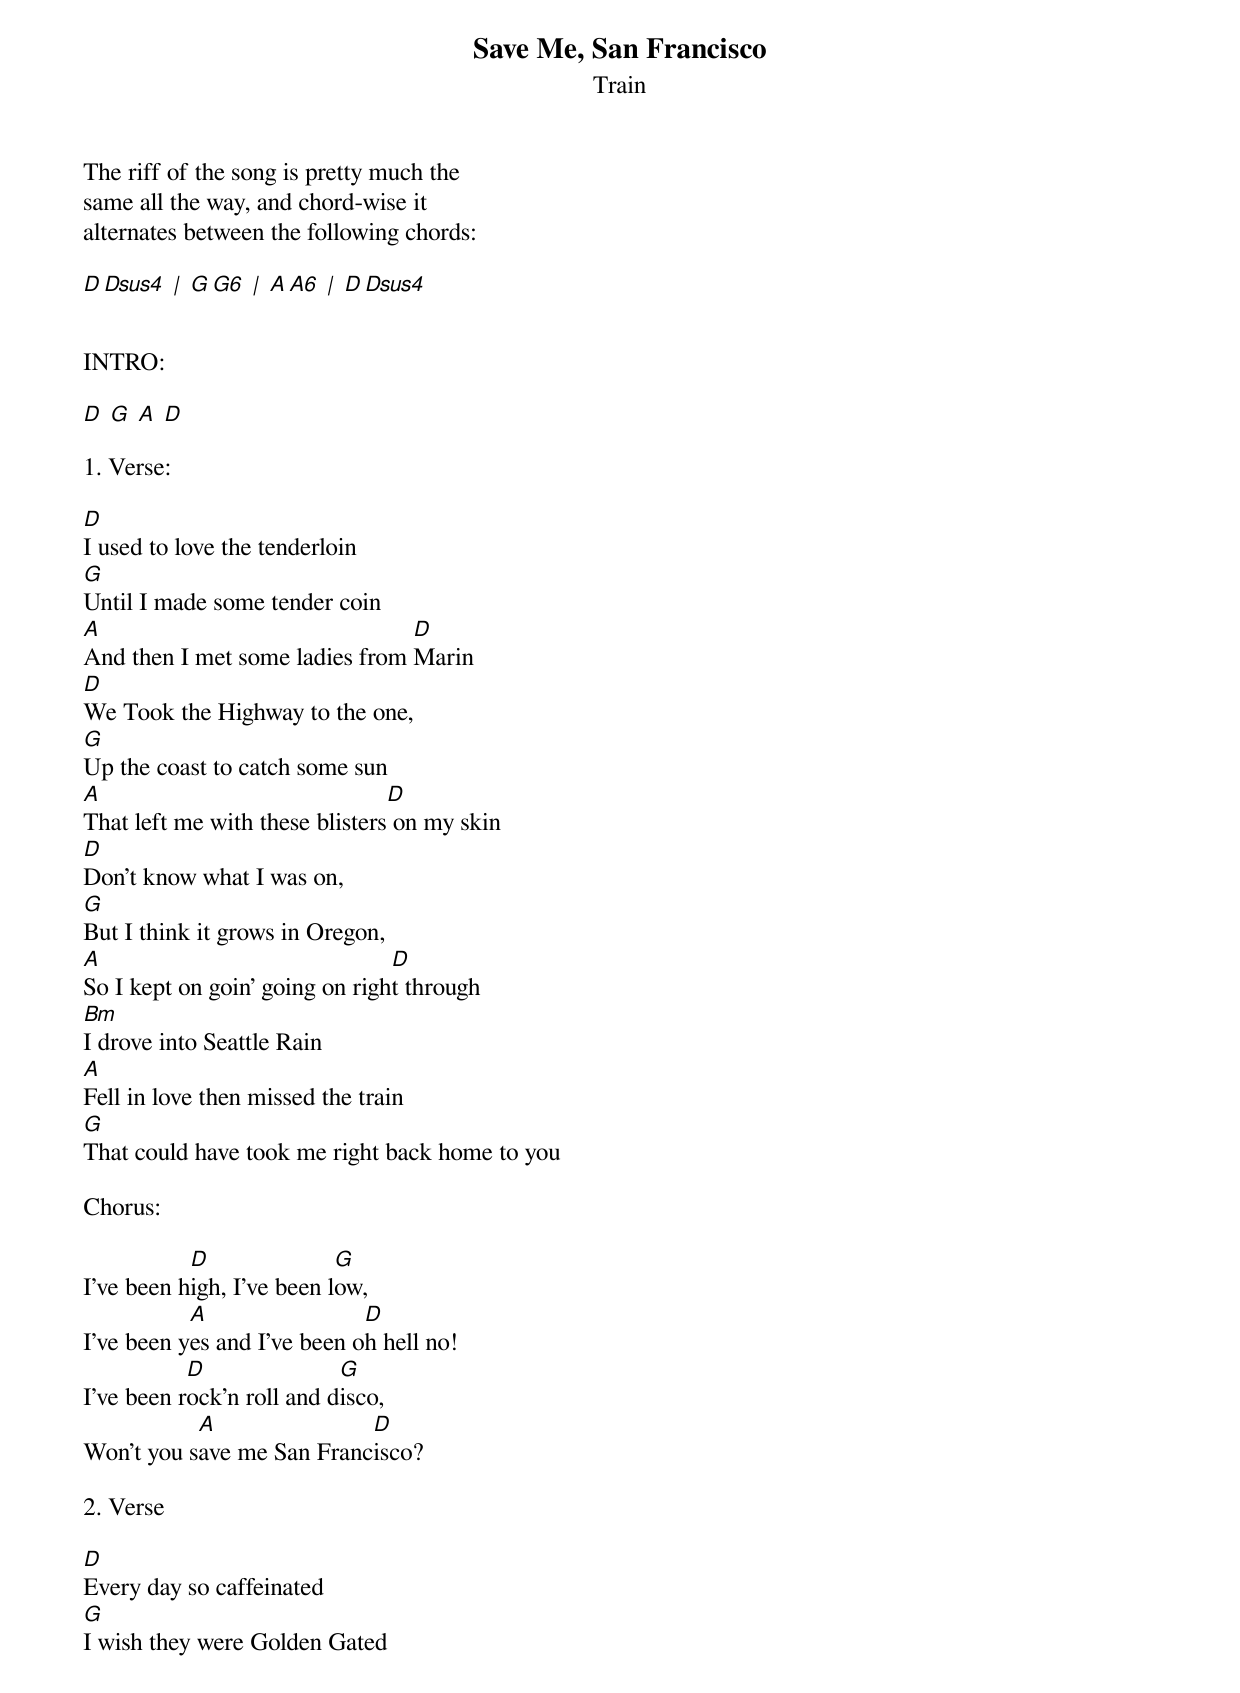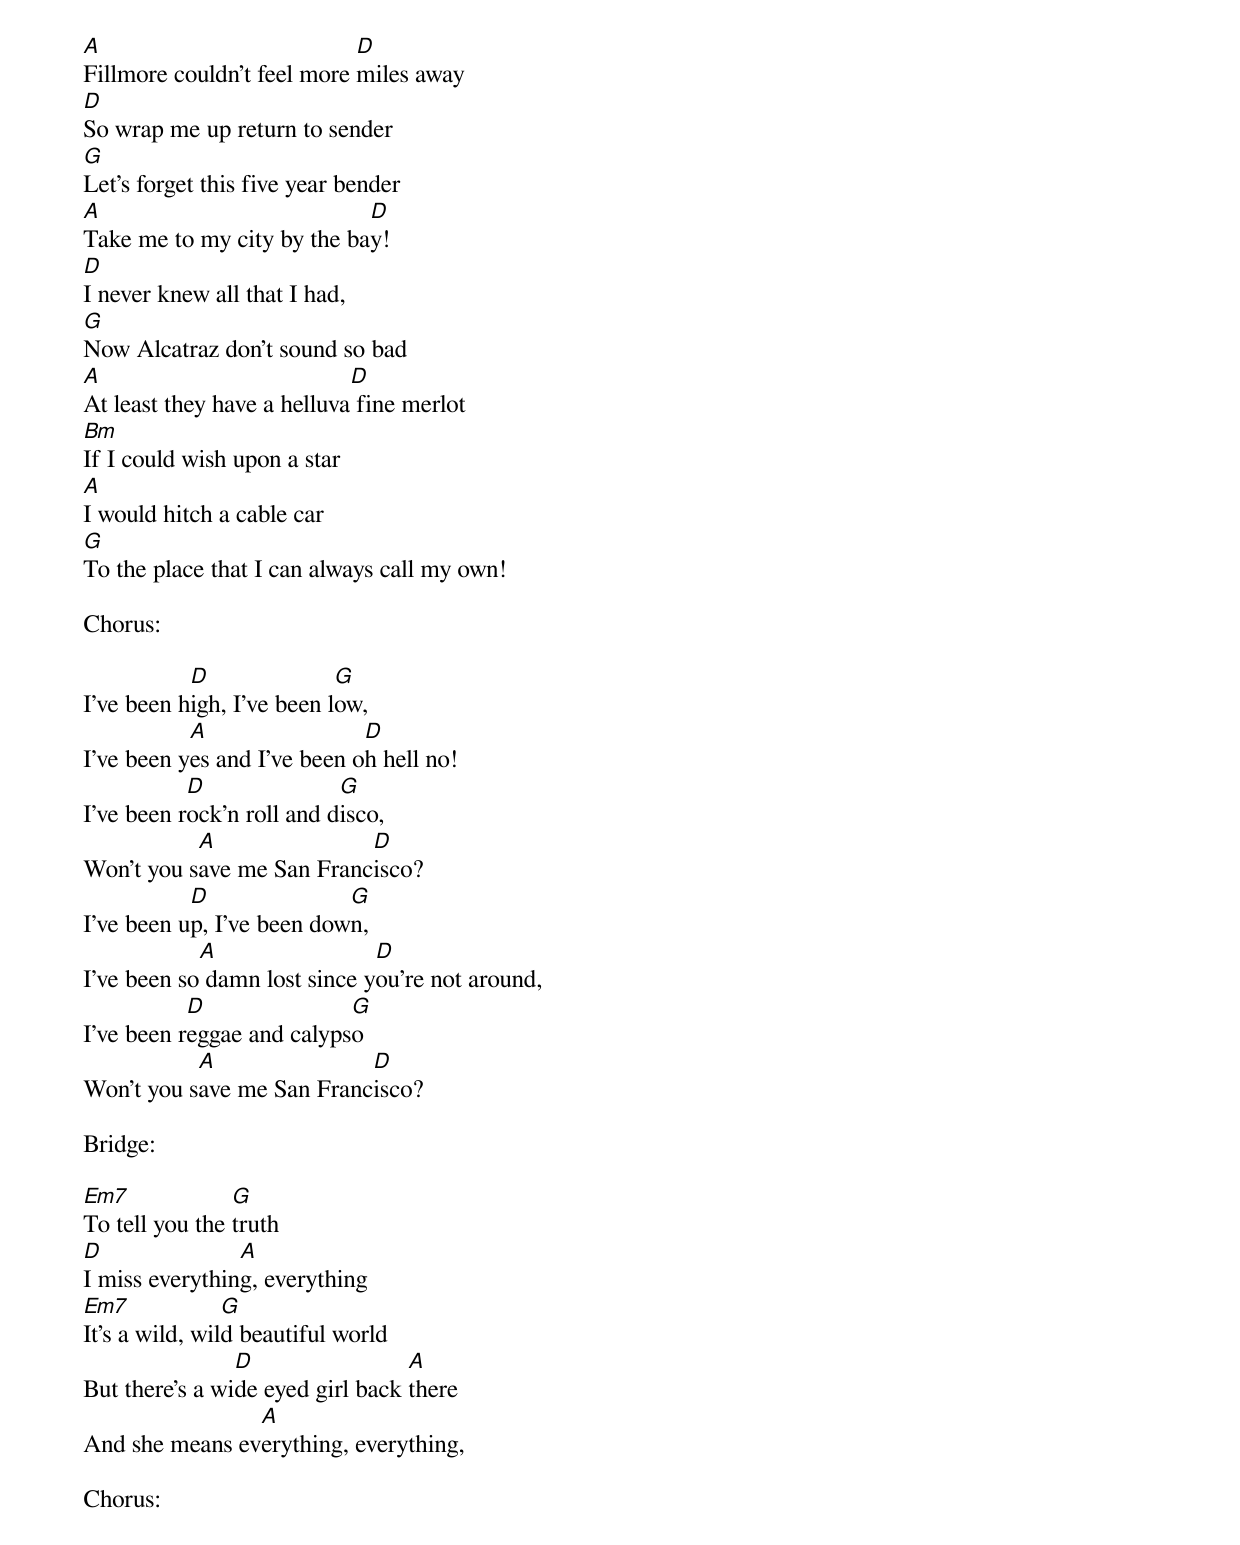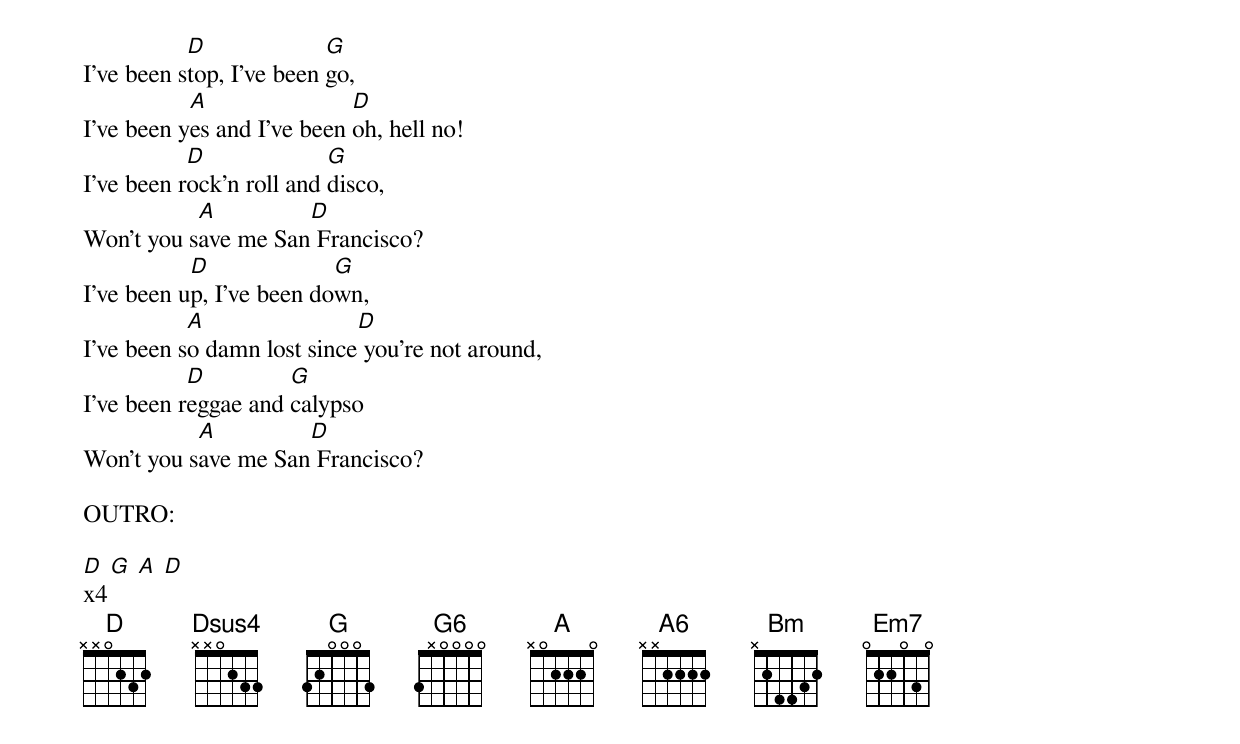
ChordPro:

{t:Save Me, San Francisco}
{st:Train}

The riff of the song is pretty much the
same all the way, and chord-wise it
alternates between the following chords:

[D][Dsus4] [|] [G][G6] [|] [A][A6] [|] [D][Dsus4]


INTRO:

[D] [G] [A] [D]

1. Verse:

[D]I used to love the tenderloin
[G]Until I made some tender coin
[A]And then I met some ladies from [D]Marin
[D]We Took the Highway to the one,
[G]Up the coast to catch some sun
[A]That left me with these blisters[D] on my skin
[D]Don't know what I was on,
[G]But I think it grows in Oregon,
[A]So I kept on goin' going on righ[D]t through
[Bm]I drove into Seattle Rain
[A]Fell in love then missed the train
[G]That could have took me right back home to you

Chorus:

I've been h[D]igh, I've been l[G]ow,
I've been y[A]es and I've been o[D]h hell no!
I've been r[D]ock'n roll and d[G]isco,
Won't you s[A]ave me San Franc[D]isco?

2. Verse

[D]Every day so caffeinated
[G]I wish they were Golden Gated
[A]Fillmore couldn't feel more [D]miles away
[D]So wrap me up return to sender
[G]Let's forget this five year bender
[A]Take me to my city by the ba[D]y!
[D]I never knew all that I had,
[G]Now Alcatraz don't sound so bad
[A]At least they have a helluva[D] fine merlot
[Bm]If I could wish upon a star
[A]I would hitch a cable car
[G]To the place that I can always call my own!

Chorus:

I've been h[D]igh, I've been l[G]ow,
I've been y[A]es and I've been o[D]h hell no!
I've been r[D]ock'n roll and d[G]isco,
Won't you s[A]ave me San Franc[D]isco?
I've been u[D]p, I've been dow[G]n,
I've been so[A] damn lost since y[D]ou're not around,
I've been r[D]eggae and calyps[G]o
Won't you s[A]ave me San Franc[D]isco?

Bridge:

[Em7]To tell you the [G]truth
[D]I miss everythin[A]g, everything
[Em7]It's a wild, wil[G]d beautiful world
But there's a wi[D]de eyed girl back [A]there
And she means ev[A]erything, everything,

Chorus:

I've been s[D]top, I've been [G]go,
I've been y[A]es and I've been [D]oh, hell no!
I've been r[D]ock'n roll and [G]disco,
Won't you s[A]ave me San[D] Francisco?
I've been u[D]p, I've been do[G]wn,
I've been s[A]o damn lost since[D] you're not around,
I've been r[D]eggae and [G]calypso
Won't you s[A]ave me San[D] Francisco?

OUTRO:

[D] [G] [A] [D]
x4
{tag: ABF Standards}
